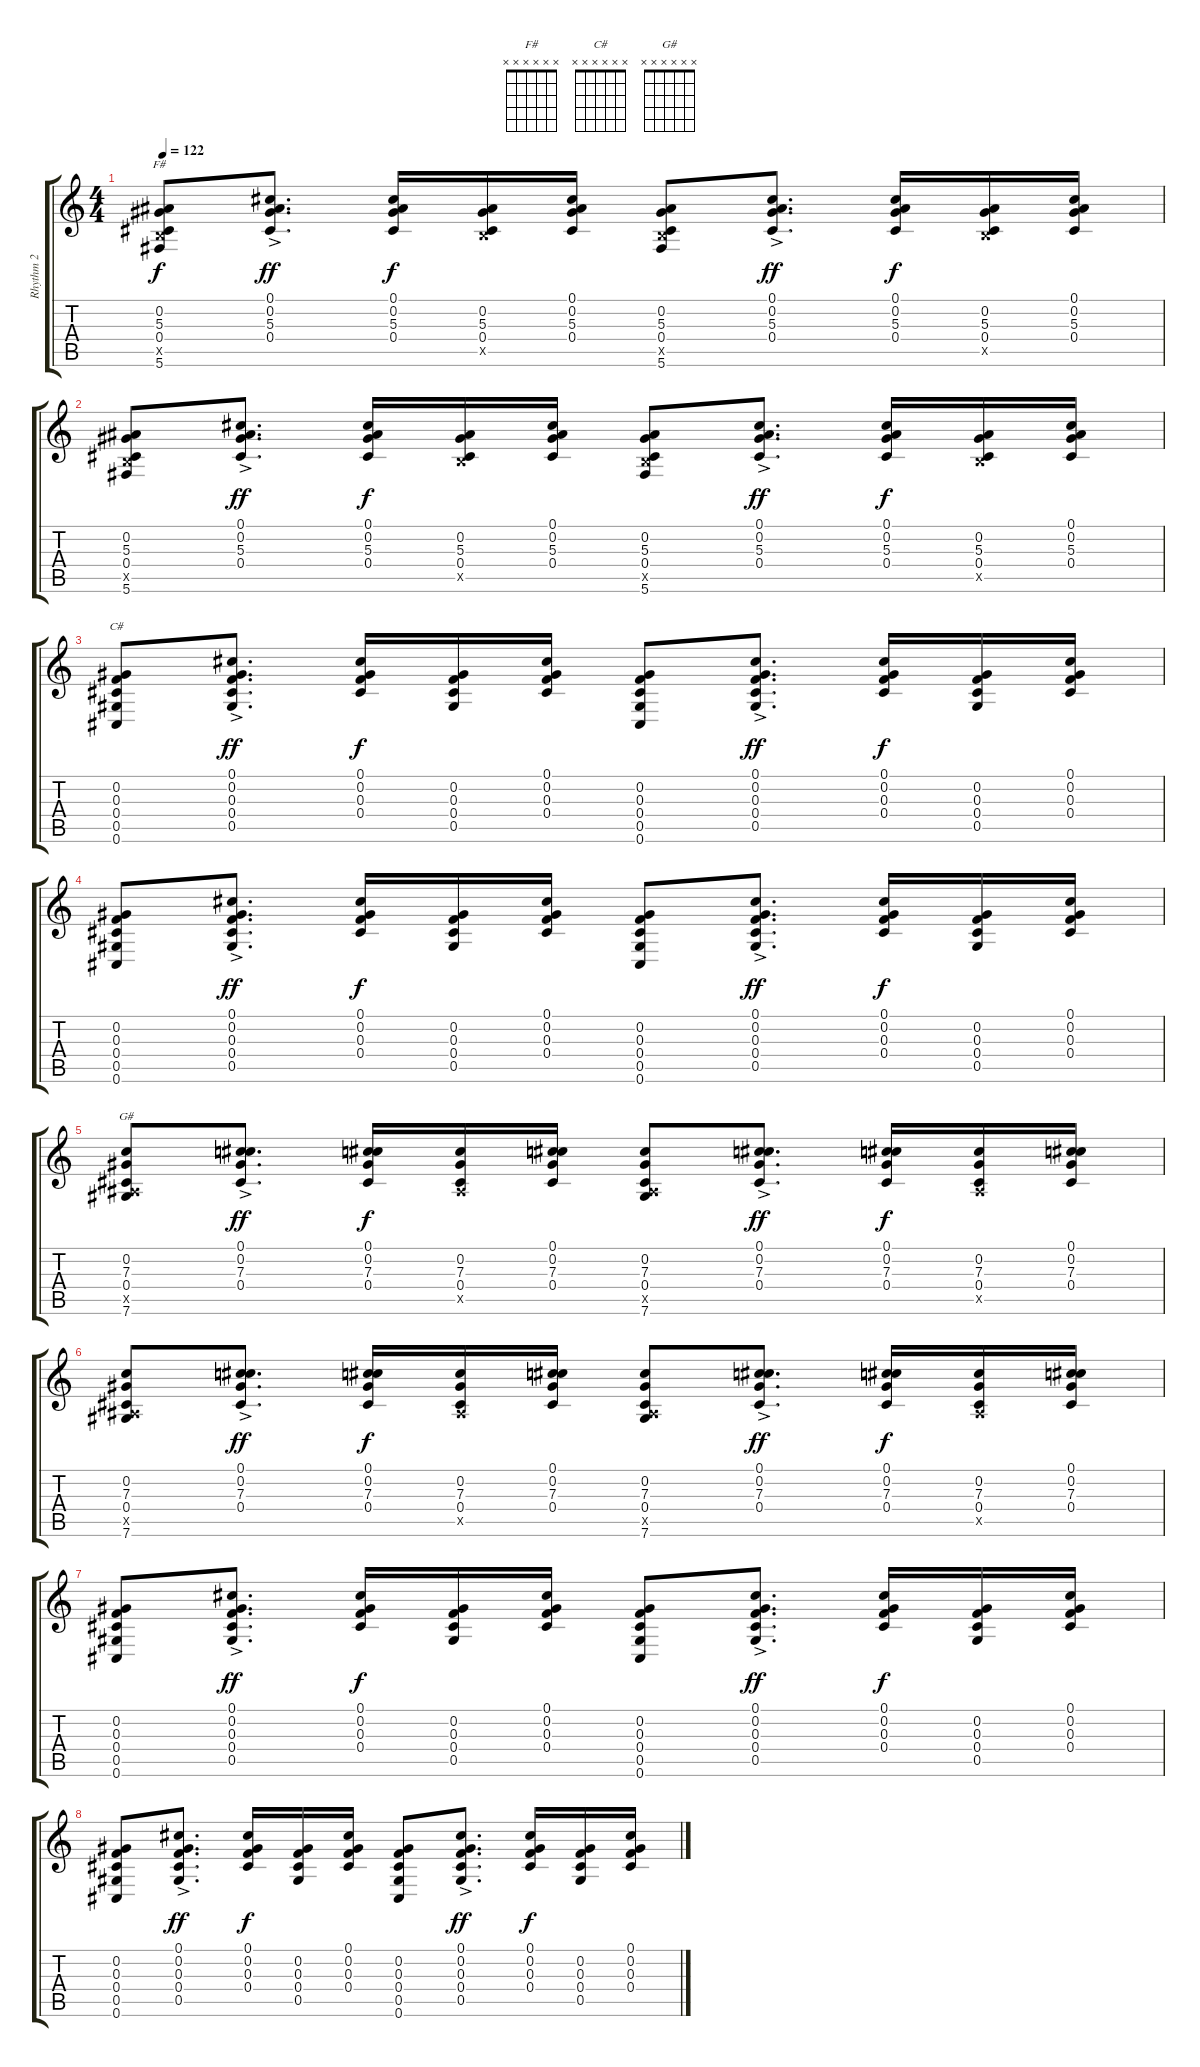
\track ("Rhythm 2" "Rhythm 2") {instrument acousticguitarsteel}
\staff {score tabs}
\tuning (Db4 Ab3 F3 Db3 Ab2 Db2) {hide}
\chord ("F#" x x x x x x)
\chord ("C#" x x x x x x)
\chord ("G#" x x x x x x)
\ts (4 4)
\tempo 122
\clef g2
\ks c
(0.2 5.3 0.4 3.5{x} 5.6).8{ch "F#" dy f} (0.1 0.2{ac} 5.3 0.4).8{d dy ff} (0.1 0.2 5.3 0.4).16{dy f} (0.2 5.3 0.4 3.5{x}).16 (0.1 0.2 5.3 0.4).16 (0.2 5.3 0.4 3.5{x} 5.6).8 (0.1 0.2{ac} 5.3 0.4).8{d dy ff} (0.1 0.2 5.3 0.4).16{dy f} (0.2 5.3 0.4 3.5{x}).16 (0.1 0.2 5.3 0.4).16 |
(0.2 5.3 0.4 3.5{x} 5.6).8 (0.1 0.2{ac} 5.3 0.4).8{d dy ff} (0.1 0.2 5.3 0.4).16{dy f} (0.2 5.3 0.4 3.5{x}).16 (0.1 0.2 5.3 0.4).16 (0.2 5.3 0.4 3.5{x} 5.6).8 (0.1 0.2{ac} 5.3 0.4).8{d dy ff} (0.1 0.2 5.3 0.4).16{dy f} (0.2 5.3 0.4 3.5{x}).16 (0.1 0.2 5.3 0.4).16 |
(0.2 0.3 0.4 0.5 0.6).8{ch "C#"} (0.1 0.2 0.3{ac} 0.4 0.5).8{d dy ff} (0.1 0.2 0.3 0.4).16{dy f} (0.2 0.3 0.4 0.5).16 (0.1 0.2 0.3 0.4).16 (0.2 0.3 0.4 0.5 0.6).8 (0.1 0.2 0.3{ac} 0.4 0.5).8{d dy ff} (0.1 0.2 0.3 0.4).16{dy f} (0.2 0.3 0.4 0.5).16 (0.1 0.2 0.3 0.4).16 |
(0.2 0.3 0.4 0.5 0.6).8 (0.1 0.2 0.3{ac} 0.4 0.5).8{d dy ff} (0.1 0.2 0.3 0.4).16{dy f} (0.2 0.3 0.4 0.5).16 (0.1 0.2 0.3 0.4).16 (0.2 0.3 0.4 0.5 0.6).8 (0.1 0.2 0.3{ac} 0.4 0.5).8{d dy ff} (0.1 0.2 0.3 0.4).16{dy f} (0.2 0.3 0.4 0.5).16 (0.1 0.2 0.3 0.4).16 |
(0.2 7.3 0.4 2.5{x} 7.6).8{ch "G#"} (0.1 0.2{ac} 7.3 0.4).8{d dy ff} (0.1 0.2 7.3 0.4).16{dy f} (0.2 7.3 0.4 2.5{x}).16 (0.1 0.2 7.3 0.4).16 (0.2 7.3 0.4 2.5{x} 7.6).8 (0.1 0.2{ac} 7.3 0.4).8{d dy ff} (0.1 0.2 7.3 0.4).16{dy f} (0.2 7.3 0.4 2.5{x}).16 (0.1 0.2 7.3 0.4).16 |
(0.2 7.3 0.4 2.5{x} 7.6).8 (0.1 0.2{ac} 7.3 0.4).8{d dy ff} (0.1 0.2 7.3 0.4).16{dy f} (0.2 7.3 0.4 2.5{x}).16 (0.1 0.2 7.3 0.4).16 (0.2 7.3 0.4 2.5{x} 7.6).8 (0.1 0.2{ac} 7.3 0.4).8{d dy ff} (0.1 0.2 7.3 0.4).16{dy f} (0.2 7.3 0.4 2.5{x}).16 (0.1 0.2 7.3 0.4).16 |
(0.2 0.3 0.4 0.5 0.6).8 (0.1 0.2 0.3{ac} 0.4 0.5).8{d dy ff} (0.1 0.2 0.3 0.4).16{dy f} (0.2 0.3 0.4 0.5).16 (0.1 0.2 0.3 0.4).16 (0.2 0.3 0.4 0.5 0.6).8 (0.1 0.2 0.3{ac} 0.4 0.5).8{d dy ff} (0.1 0.2 0.3 0.4).16{dy f} (0.2 0.3 0.4 0.5).16 (0.1 0.2 0.3 0.4).16 |
(0.2 0.3 0.4 0.5 0.6).8 (0.1 0.2 0.3{ac} 0.4 0.5).8{d dy ff} (0.1 0.2 0.3 0.4).16{dy f} (0.2 0.3 0.4 0.5).16 (0.1 0.2 0.3 0.4).16 (0.2 0.3 0.4 0.5 0.6).8 (0.1 0.2 0.3{ac} 0.4 0.5).8{d dy ff} (0.1 0.2 0.3 0.4).16{dy f} (0.2 0.3 0.4 0.5).16 (0.1 0.2 0.3 0.4).16
